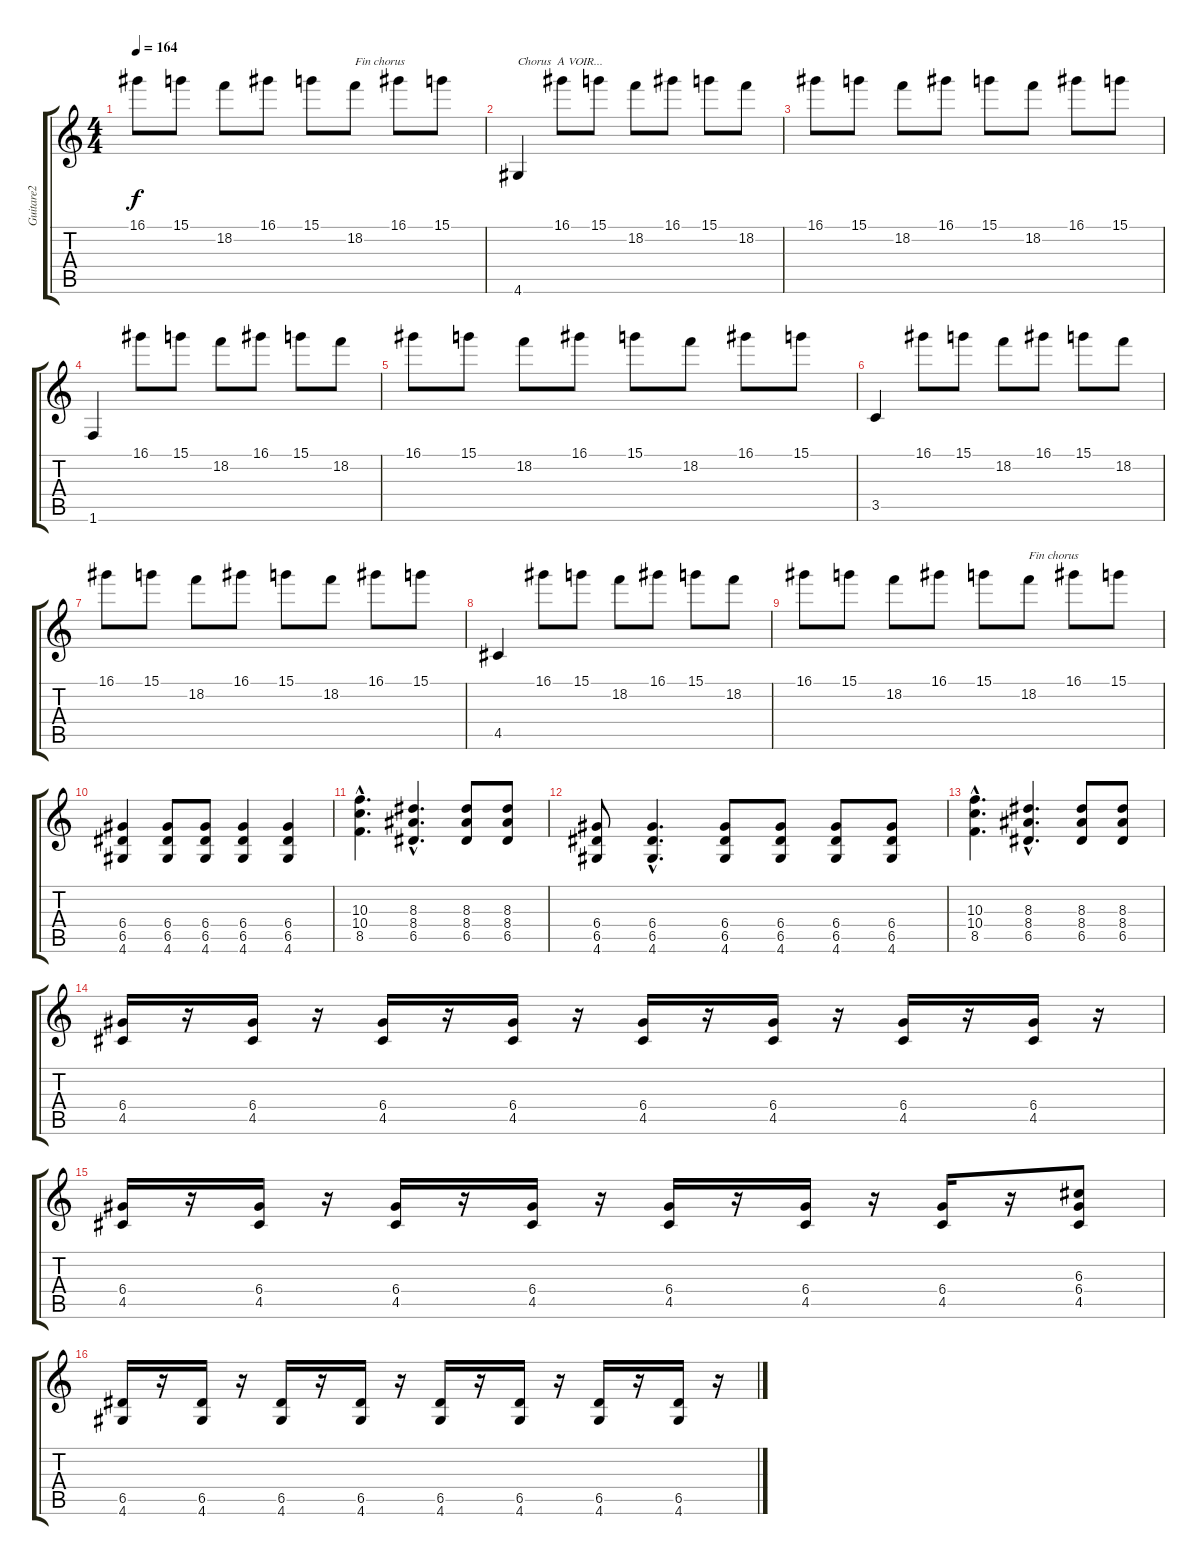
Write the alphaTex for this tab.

\track ("Guitare2" "Guitare2") {instrument distortionguitar}
\staff {score tabs}
\tuning (E4 B3 G3 D3 A2 E2) {hide}
\ts (4 4)
\tempo 164
\clef g2
\ks c
16.1.8{dy f} 15.1.8 18.2.8 16.1.8 15.1.8 18.2.8{txt "Fin chorus"} 16.1.8 15.1.8 |
4.6.4{txt "Chorus  A VOIR..."} 16.1.8 15.1.8 18.2.8 16.1.8 15.1.8 18.2.8 |
16.1.8 15.1.8 18.2.8 16.1.8 15.1.8 18.2.8 16.1.8 15.1.8 |
1.6.4 16.1.8 15.1.8 18.2.8 16.1.8 15.1.8 18.2.8 |
16.1.8 15.1.8 18.2.8 16.1.8 15.1.8 18.2.8 16.1.8 15.1.8 |
3.5.4 16.1.8 15.1.8 18.2.8 16.1.8 15.1.8 18.2.8 |
16.1.8 15.1.8 18.2.8 16.1.8 15.1.8 18.2.8 16.1.8 15.1.8 |
4.5.4 16.1.8 15.1.8 18.2.8 16.1.8 15.1.8 18.2.8 |
16.1.8 15.1.8 18.2.8 16.1.8 15.1.8 18.2.8{txt "Fin chorus"} 16.1.8 15.1.8 |
(6.4 6.5 4.6).4 (6.4 6.5 4.6).8 (6.4 6.5 4.6).8 (6.4 6.5 4.6).4 (6.4 6.5 4.6).4 |
(10.3{hac} 10.4{hac} 8.5{hac}).4{d} (8.3{hac} 8.4{hac} 6.5{hac}).4{d} (8.3 8.4 6.5).8 (8.3 8.4 6.5).8 |
(6.4 6.5 4.6).8 (6.4{hac} 6.5{hac} 4.6{hac}).4{d} (6.4 6.5 4.6).8 (6.4 6.5 4.6).8 (6.4 6.5 4.6).8 (6.4 6.5 4.6).8 |
(10.3{hac} 10.4{hac} 8.5{hac}).4{d} (8.3{hac} 8.4{hac} 6.5{hac}).4{d} (8.3 8.4 6.5).8 (8.3 8.4 6.5).8 |
(6.4 4.5).16 r.16 (6.4 4.5).16 r.16 (6.4 4.5).16 r.16 (6.4 4.5).16 r.16 (6.4 4.5).16 r.16 (6.4 4.5).16 r.16 (6.4 4.5).16 r.16 (6.4 4.5).16 r.16 |
(6.4 4.5).16 r.16 (6.4 4.5).16 r.16 (6.4 4.5).16 r.16 (6.4 4.5).16 r.16 (6.4 4.5).16 r.16 (6.4 4.5).16 r.16 (6.4 4.5).16 r.16 (6.3 6.4 4.5).8 |
(6.5 4.6).16 r.16 (6.5 4.6).16 r.16 (6.5 4.6).16 r.16 (6.5 4.6).16 r.16 (6.5 4.6).16 r.16 (6.5 4.6).16 r.16 (6.5 4.6).16 r.16 (6.5 4.6).16 r.16
